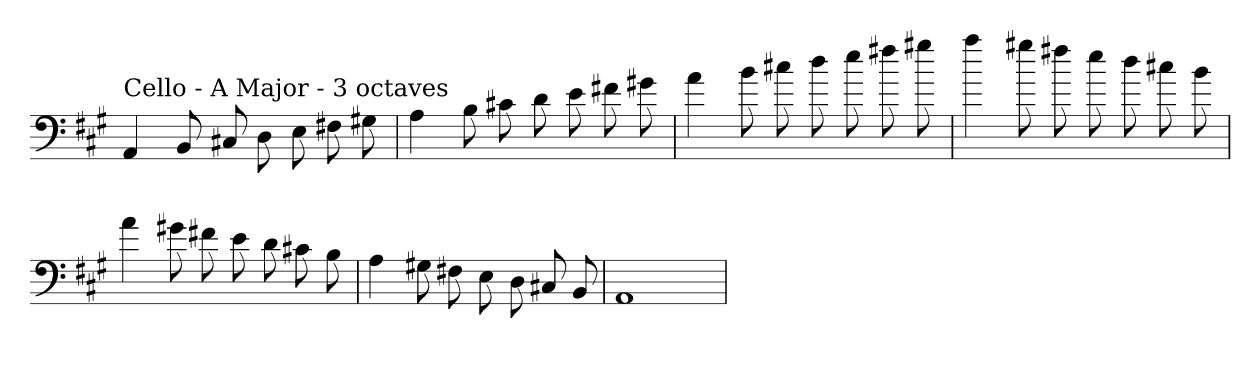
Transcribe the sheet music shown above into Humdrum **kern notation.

**kern
*part1
*staff1
*clefF4
*k[f#c#g#]
*A:
=
!LO:TX:a:t=Cello - A Major - 3 octaves
4AA
8BB
8C#X
8D
8E
8F#X
8G#X
=
4A
8B
8c#X
8d
8e
8f#X
8g#X
=
4a
8b
8cc#X
8dd
8ee
8ff#X
8gg#X
=
4aa
8gg#X
8ff#X
8ee
8dd
8cc#X
8b
=
4a
8g#X
8f#X
8e
8d
8c#X
8B
=
4A
8G#X
8F#X
8E
8D
8C#X
8BB
=
1AA
=
*-
